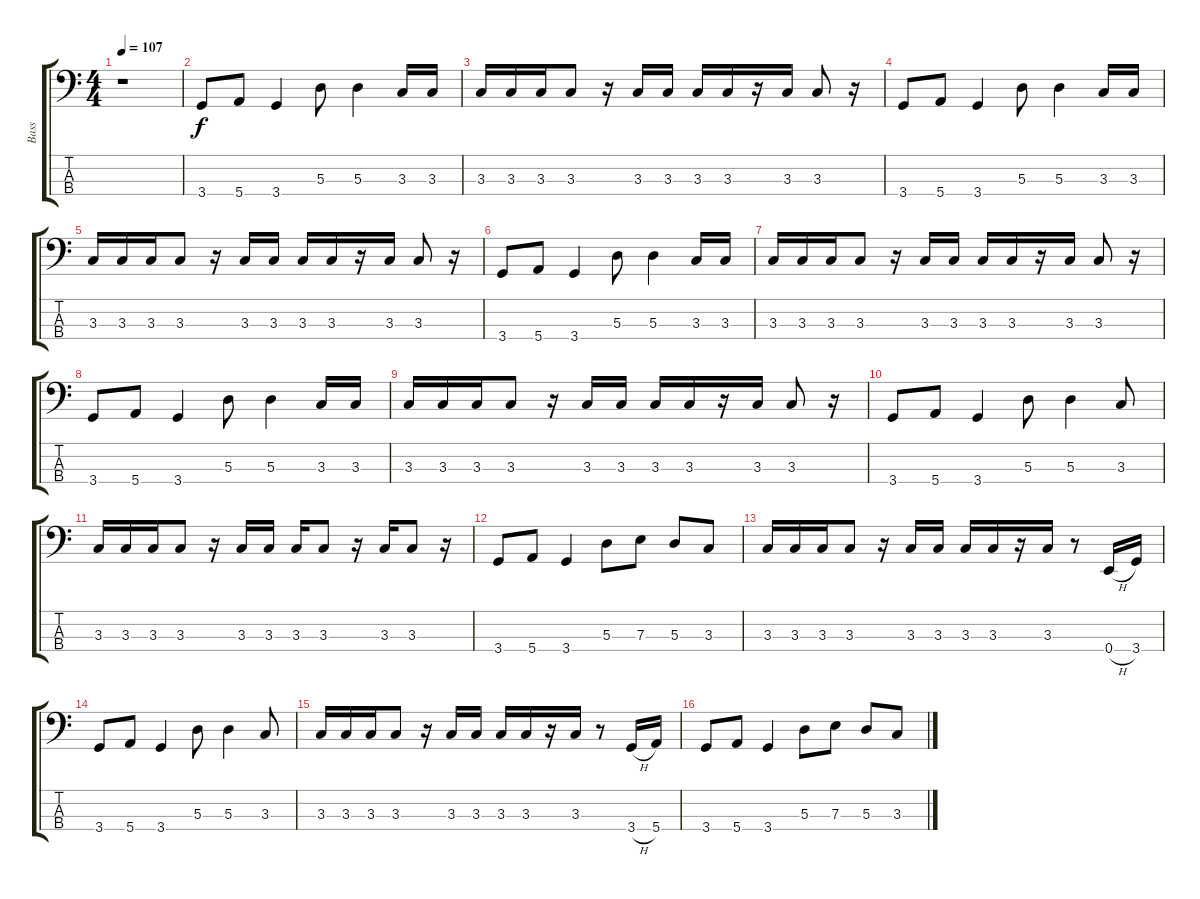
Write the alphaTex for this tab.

\track ("Bass" "Bass") {instrument electricbassfinger}
\staff {score tabs}
\tuning (G2 D2 A1 E1) {hide}
\ts (4 4)
\tempo 107
\clef f4
\ks c
r.1{dy f instrument electricbassfinger} |
3.4.8 5.4.8 3.4.4 5.3.8 5.3.4 3.3.16 3.3.16 |
3.3.16 3.3.16 3.3.16 3.3.8 r.16 3.3.16 3.3.16 3.3.16 3.3.16 r.16 3.3.16 3.3.8 r.16 |
3.4.8 5.4.8 3.4.4 5.3.8 5.3.4 3.3.16 3.3.16 |
3.3.16 3.3.16 3.3.16 3.3.8 r.16 3.3.16 3.3.16 3.3.16 3.3.16 r.16 3.3.16 3.3.8 r.16 |
3.4.8 5.4.8 3.4.4 5.3.8 5.3.4 3.3.16 3.3.16 |
3.3.16 3.3.16 3.3.16 3.3.8 r.16 3.3.16 3.3.16 3.3.16 3.3.16 r.16 3.3.16 3.3.8 r.16 |
3.4.8 5.4.8 3.4.4 5.3.8 5.3.4 3.3.16 3.3.16 |
3.3.16 3.3.16 3.3.16 3.3.8 r.16 3.3.16 3.3.16 3.3.16 3.3.16 r.16 3.3.16 3.3.8 r.16 |
3.4.8 5.4.8 3.4.4 5.3.8 5.3.4 3.3.8 |
3.3.16 3.3.16 3.3.16 3.3.8 r.16 3.3.16 3.3.16 3.3.16 3.3.8 r.16 3.3.16 3.3.8 r.16 |
3.4.8 5.4.8 3.4.4 5.3.8 7.3.8 5.3.8 3.3.8 |
3.3.16 3.3.16 3.3.16 3.3.8 r.16 3.3.16 3.3.16 3.3.16 3.3.16 r.16 3.3.16 r.8 0.4{h}.16 3.4.16 |
3.4.8 5.4.8 3.4.4 5.3.8 5.3.4 3.3.8 |
3.3.16 3.3.16 3.3.16 3.3.8 r.16 3.3.16 3.3.16 3.3.16 3.3.16 r.16 3.3.16 r.8 3.4{h}.16 5.4.16 |
3.4.8 5.4.8 3.4.4 5.3.8 7.3.8 5.3.8 3.3.8
